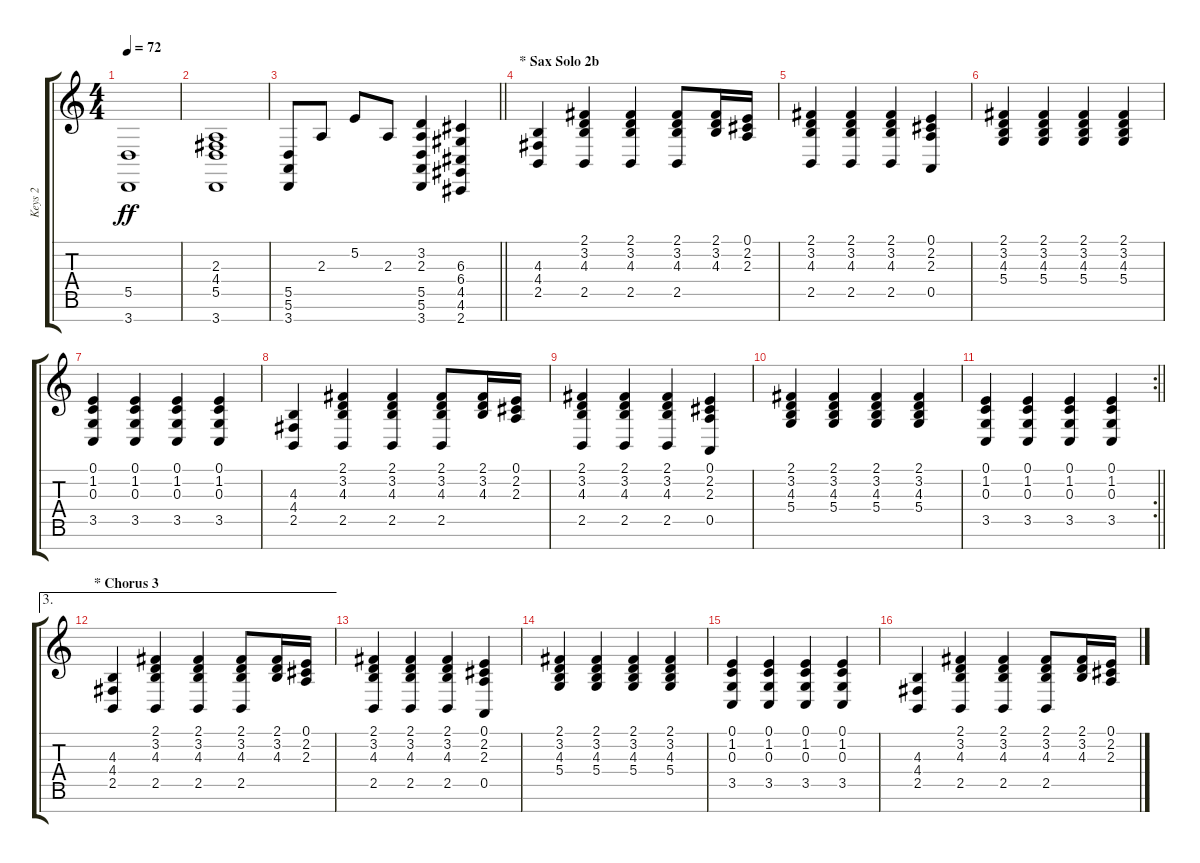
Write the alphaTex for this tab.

\track ("Keys 2" "Keys 2") {instrument electricgrandpiano}
\staff {score tabs}
\tuning (E4 B3 G3 D3 A2 E2 B1) {hide}
\ts (4 4)
\tempo 72
\clef g2
\ks c
(5.5 3.7).1{dy ff} |
(2.3 4.4 5.5 3.7).1 |
\barLineRight lightlight
(5.5 5.6 3.7).8 2.3.8 5.2.8 2.3.8 (3.2 2.3 5.5 5.6 3.7).4 (6.3 6.4 4.5 4.6 2.7).4 |
\section ("" "* Sax Solo 2b")
(4.3 4.4 2.5).4 (2.1 3.2 4.3 2.5).4 (2.1 3.2 4.3 2.5).4 (2.1 3.2 4.3 2.5).8 (2.1 3.2 4.3).16 (0.1 2.2 2.3).16 |
(2.1 3.2 4.3 2.5).4 (2.1 3.2 4.3 2.5).4 (2.1 3.2 4.3 2.5).4 (0.1 2.2 2.3 0.5).4 |
(2.1 3.2 4.3 5.4).4 (2.1 3.2 4.3 5.4).4 (2.1 3.2 4.3 5.4).4 (2.1 3.2 4.3 5.4).4 |
(0.1 1.2 0.3 3.5).4 (0.1 1.2 0.3 3.5).4 (0.1 1.2 0.3 3.5).4 (0.1 1.2 0.3 3.5).4 |
(4.3 4.4 2.5).4 (2.1 3.2 4.3 2.5).4 (2.1 3.2 4.3 2.5).4 (2.1 3.2 4.3 2.5).8 (2.1 3.2 4.3).16 (0.1 2.2 2.3).16 |
(2.1 3.2 4.3 2.5).4 (2.1 3.2 4.3 2.5).4 (2.1 3.2 4.3 2.5).4 (0.1 2.2 2.3 0.5).4 |
(2.1 3.2 4.3 5.4).4 (2.1 3.2 4.3 5.4).4 (2.1 3.2 4.3 5.4).4 (2.1 3.2 4.3 5.4).4 |
\rc 2
\barLineRight lightlight
(0.1 1.2 0.3 3.5).4 (0.1 1.2 0.3 3.5).4 (0.1 1.2 0.3 3.5).4 (0.1 1.2 0.3 3.5).4 |
\ae 3
\section ("" "* Chorus 3")
(4.3 4.4 2.5).4 (2.1 3.2 4.3 2.5).4 (2.1 3.2 4.3 2.5).4 (2.1 3.2 4.3 2.5).8 (2.1 3.2 4.3).16 (0.1 2.2 2.3).16 |
(2.1 3.2 4.3 2.5).4 (2.1 3.2 4.3 2.5).4 (2.1 3.2 4.3 2.5).4 (0.1 2.2 2.3 0.5).4 |
(2.1 3.2 4.3 5.4).4 (2.1 3.2 4.3 5.4).4 (2.1 3.2 4.3 5.4).4 (2.1 3.2 4.3 5.4).4 |
(0.1 1.2 0.3 3.5).4 (0.1 1.2 0.3 3.5).4 (0.1 1.2 0.3 3.5).4 (0.1 1.2 0.3 3.5).4 |
(4.3 4.4 2.5).4 (2.1 3.2 4.3 2.5).4 (2.1 3.2 4.3 2.5).4 (2.1 3.2 4.3 2.5).8 (2.1 3.2 4.3).16 (0.1 2.2 2.3).16
